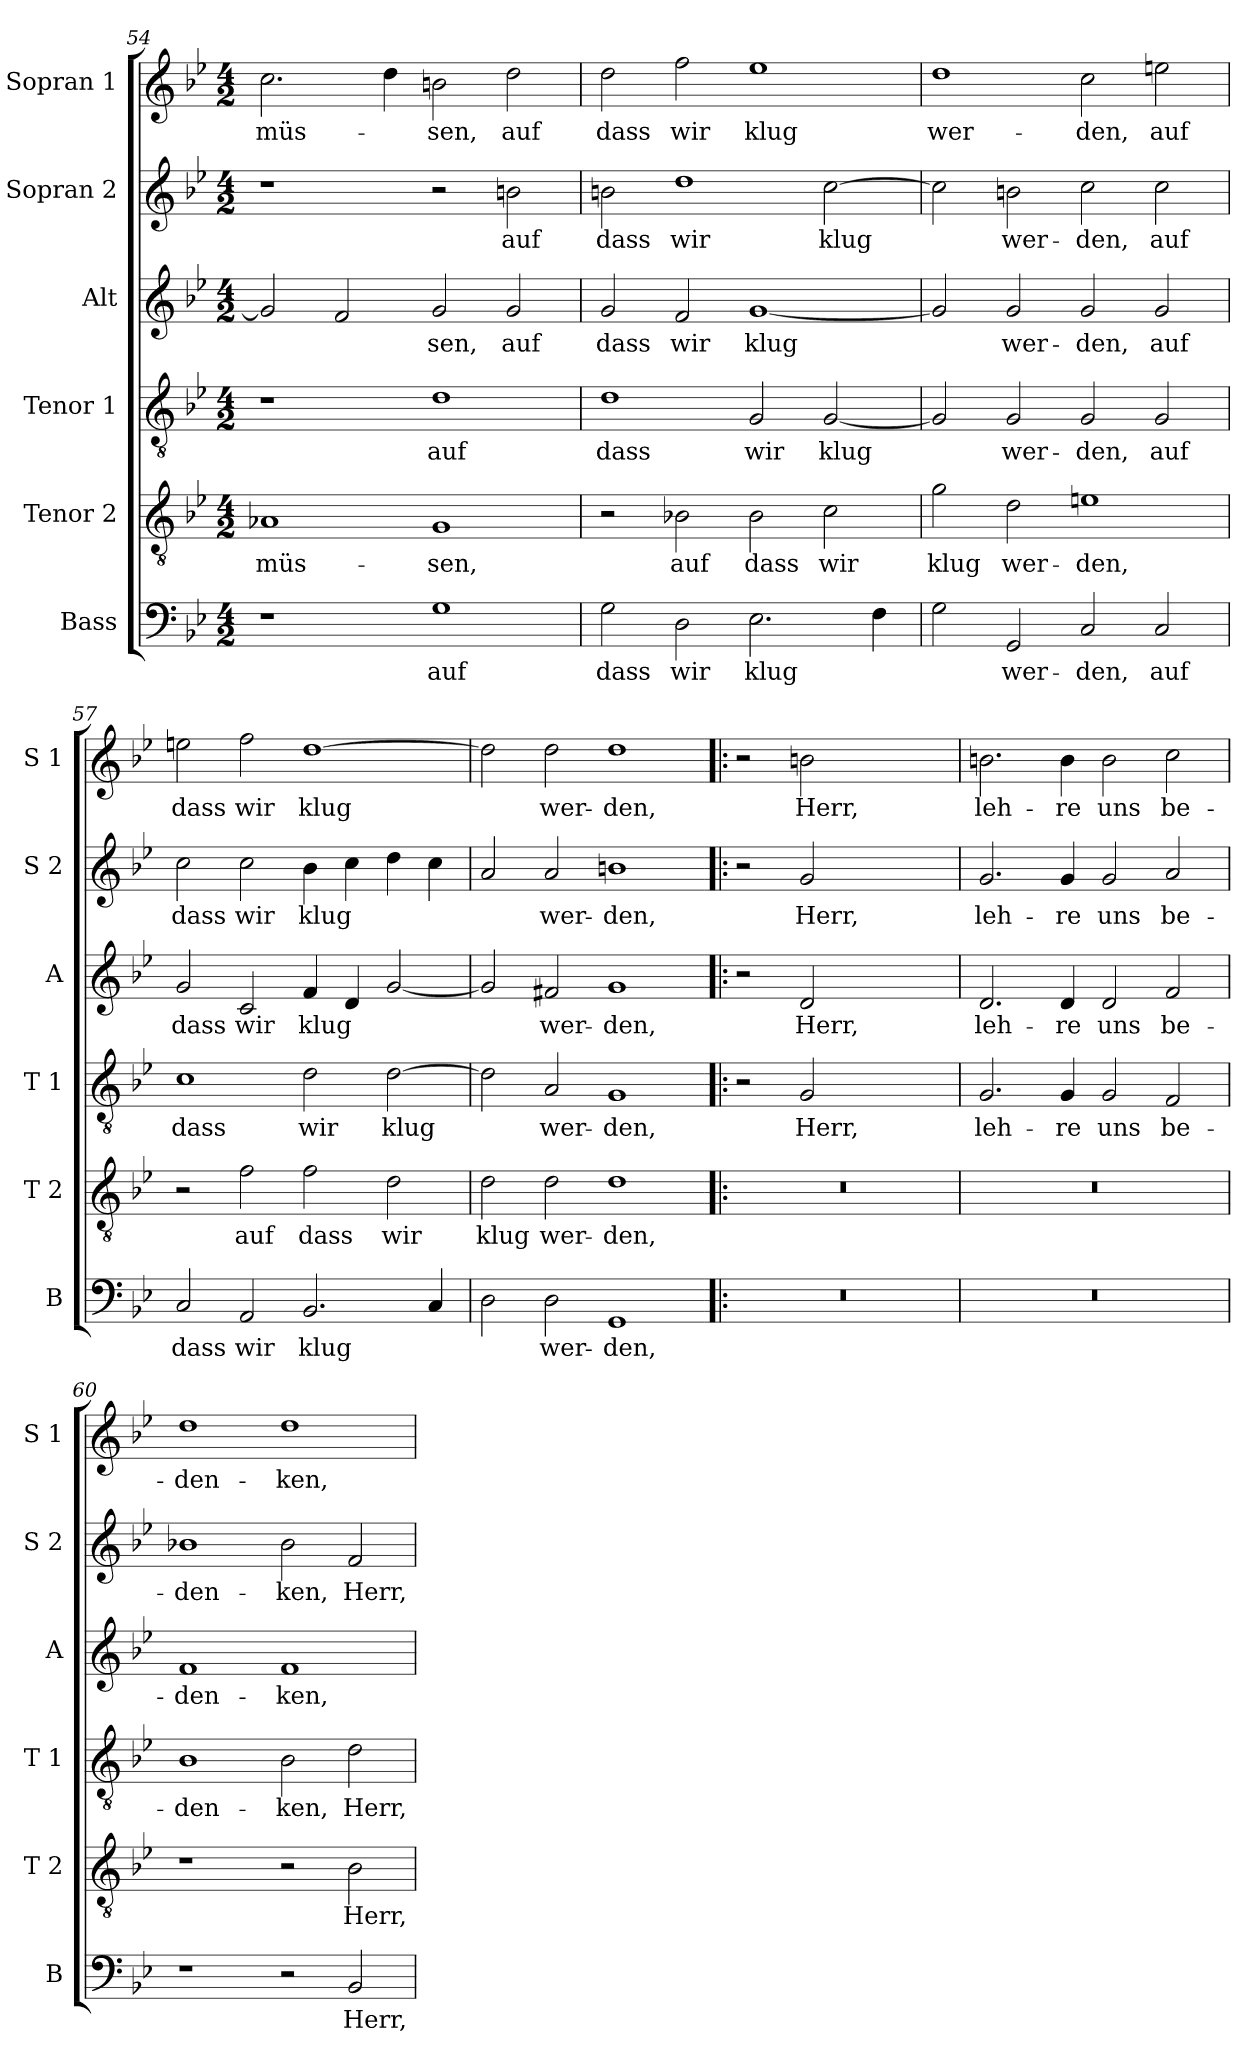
**kern	**text	**kern	**text	**kern	**text	**kern	**text	**kern	**text	**kern	**text
*part6	*part6	*part5	*part5	*part4	*part4	*part3	*part3	*part2	*part2	*part1	*part1
*staff6	*staff6	*staff5	*staff5	*staff4	*staff4	*staff3	*staff3	*staff2	*staff2	*staff1	*staff1
*I"Bass	*	*I"Tenor 2	*	*I"Tenor 1	*	*I"Alt	*	*I"Sopran 2	*	*I"Sopran 1	*
*I'B	*	*I'T 2	*	*I'T 1	*	*I'A	*	*I'S 2	*	*I'S 1	*
!!LO:LB:g=z
*clefF4	*	*clefGv2	*	*clefGv2	*	*clefG2	*	*clefG2	*	*clefG2	*
*k[b-e-]	*	*k[b-e-]	*	*k[b-e-]	*	*k[b-e-]	*	*k[b-e-]	*	*k[b-e-]	*
*M4/2	*	*M4/2	*	*M4/2	*	*M4/2	*	*M4/2	*	*M4/2	*
=54	=54	=54	=54	=54	=54	=54	=54	=54	=54	=54	=54
1r	.	1A-X	müs-	1r	.	2g/]	.	1r	.	2.cc\	müs-
.	.	.	.	.	.	2f/	.	.	.	.	.
.	.	.	.	.	.	.	.	.	.	4dd\	.
1G	auf	1G	sen,	1d	auf	2g/	-sen,	2r	.	2bn\	-sen,
.	.	.	.	.	.	2g/	auf	2bn\	auf	2dd\	auf
=55	=55	=55	=55	=55	=55	=55	=55	=55	=55	=55	=55
2G\	dass	2r	.	1d	dass	2g/	dass	2bn\	dass	2dd\	dass
2D\	wir	2B-X\	auf	.	.	2f/	wir	1dd	wir	2ff\	wir
2.E-\	klug	2B-\	dass	2G/	wir	[1g	klug	.	.	1ee-	klug
.	.	2c\	wir	[2G/	klug	.	.	[2cc\	klug	.	.
4F\	.	.	.	.	.	.	.	.	.	.	.
=56	=56	=56	=56	=56	=56	=56	=56	=56	=56	=56	=56
2G\	.	2g\	klug	2G/]	.	2g/]	.	2cc\]	.	1dd	wer-
2GG/	wer-	2d\	wer-	2G/	wer-	2g/	wer-	2bn\	wer-	.	.
2C/	-den,	1en	den,	2G/	den,	2g/	den,	2cc\	den,	2cc\	-den,
2C/	auf	.	.	2G/	auf	2g/	auf	2cc\	auf	2een\	auf
=57	=57	=57	=57	=57	=57	=57	=57	=57	=57	=57	=57
2C/	dass	2r	.	1c	dass	2g/	dass	2cc\	dass	2een\	dass
2AA/	wir	2f\	auf	.	.	2c/	wir	2cc\	wir	2ff\	wir
2.BB-/	klug	2f\	dass	2d\	wir	4f/	klug	4b-\	klug	[1dd	klug
.	.	.	.	.	.	4d/	.	4cc\	.	.	.
.	.	2d\	wir	[2d\	klug	[2g/	.	4dd\	.	.	.
4C/	.	.	.	.	.	.	.	4cc\	.	.	.
=58	=58	=58	=58	=58	=58	=58	=58	=58	=58	=58	=58
2D\	.	2d\	klug	2d\]	.	2g/]	.	2a/	.	2dd\]	.
2D\	wer-	2d\	wer-	2A/	wer-	2f#X/	wer-	2a/	wer-	2dd\	wer-
1GG	den,	1d	den,	1G	den,	1g	-den,	1bn	-den,	1dd	-den,
!!LO:PB:g=z
=58X4!|:	=58X4!|:	=58X4!|:	=58X4!|:	=58X4!|:	=58X4!|:	=58X4!|:	=58X4!|:	=58X4!|:	=58X4!|:	=58X4!|:	=58X4!|:
0r	.	0r	.	2r	.	2r	.	2r	.	2r	.
.	.	.	.	2G/	Herr,	2d/	Herr,	2g/	Herr,	2bn\	Herr,
.	.	.	.	1ryy	.	1ryy	.	1ryy	.	1ryy	.
=59	=59	=59	=59	=59	=59	=59	=59	=59	=59	=59	=59
0r	.	0r	.	2.G/	leh-	2.d/	leh-	2.g/	leh-	2.bn\	leh-
.	.	.	.	4G/	re	4d/	re	4g/	re	4b\	re
.	.	.	.	2G/	uns	2d/	uns	2g/	uns	2b\	uns
.	.	.	.	2F/	be-	2f/	be-	2a/	be-	2cc\	be-
=60	=60	=60	=60	=60	=60	=60	=60	=60	=60	=60	=60
1r	.	1r	.	1B-	den-	1f	den-	1b-X	den-	1dd	den-
2r	.	2r	.	2B-\	ken,	1f	ken,	2b-\	ken,	1dd	ken,
2BB-/	Herr,	2B-\	Herr,	2d\	Herr,	.	.	2f/	Herr,	.	.
=	=	=	=	=	=	=	=	=	=	=	=
*-	*-	*-	*-	*-	*-	*-	*-	*-	*-	*-	*-
